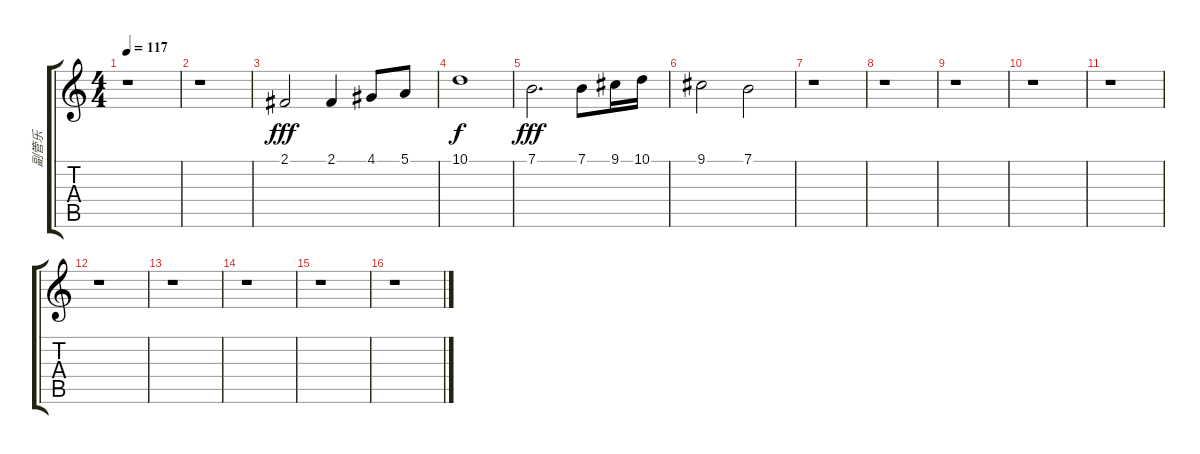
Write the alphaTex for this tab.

\track ("副管乐" "副管乐") {instrument synthbrass1}
\staff {score tabs}
\tuning (E4 B3 G3 D3 A2 E2) {hide}
\ts (4 4)
\tempo 117
\clef g2
\ks c
r.1{dy fff} |
r.1 |
2.1.2{instrument synthbrass1} 2.1.4 4.1.8 5.1.8 |
10.1.1{dy f} |
7.1.2{d dy fff} 7.1.8 9.1.16 10.1.16 |
9.1.2 7.1.2 |
r.1 |
r.1 |
r.1 |
r.1 |
r.1 |
r.1 |
r.1 |
r.1 |
r.1 |
r.1
